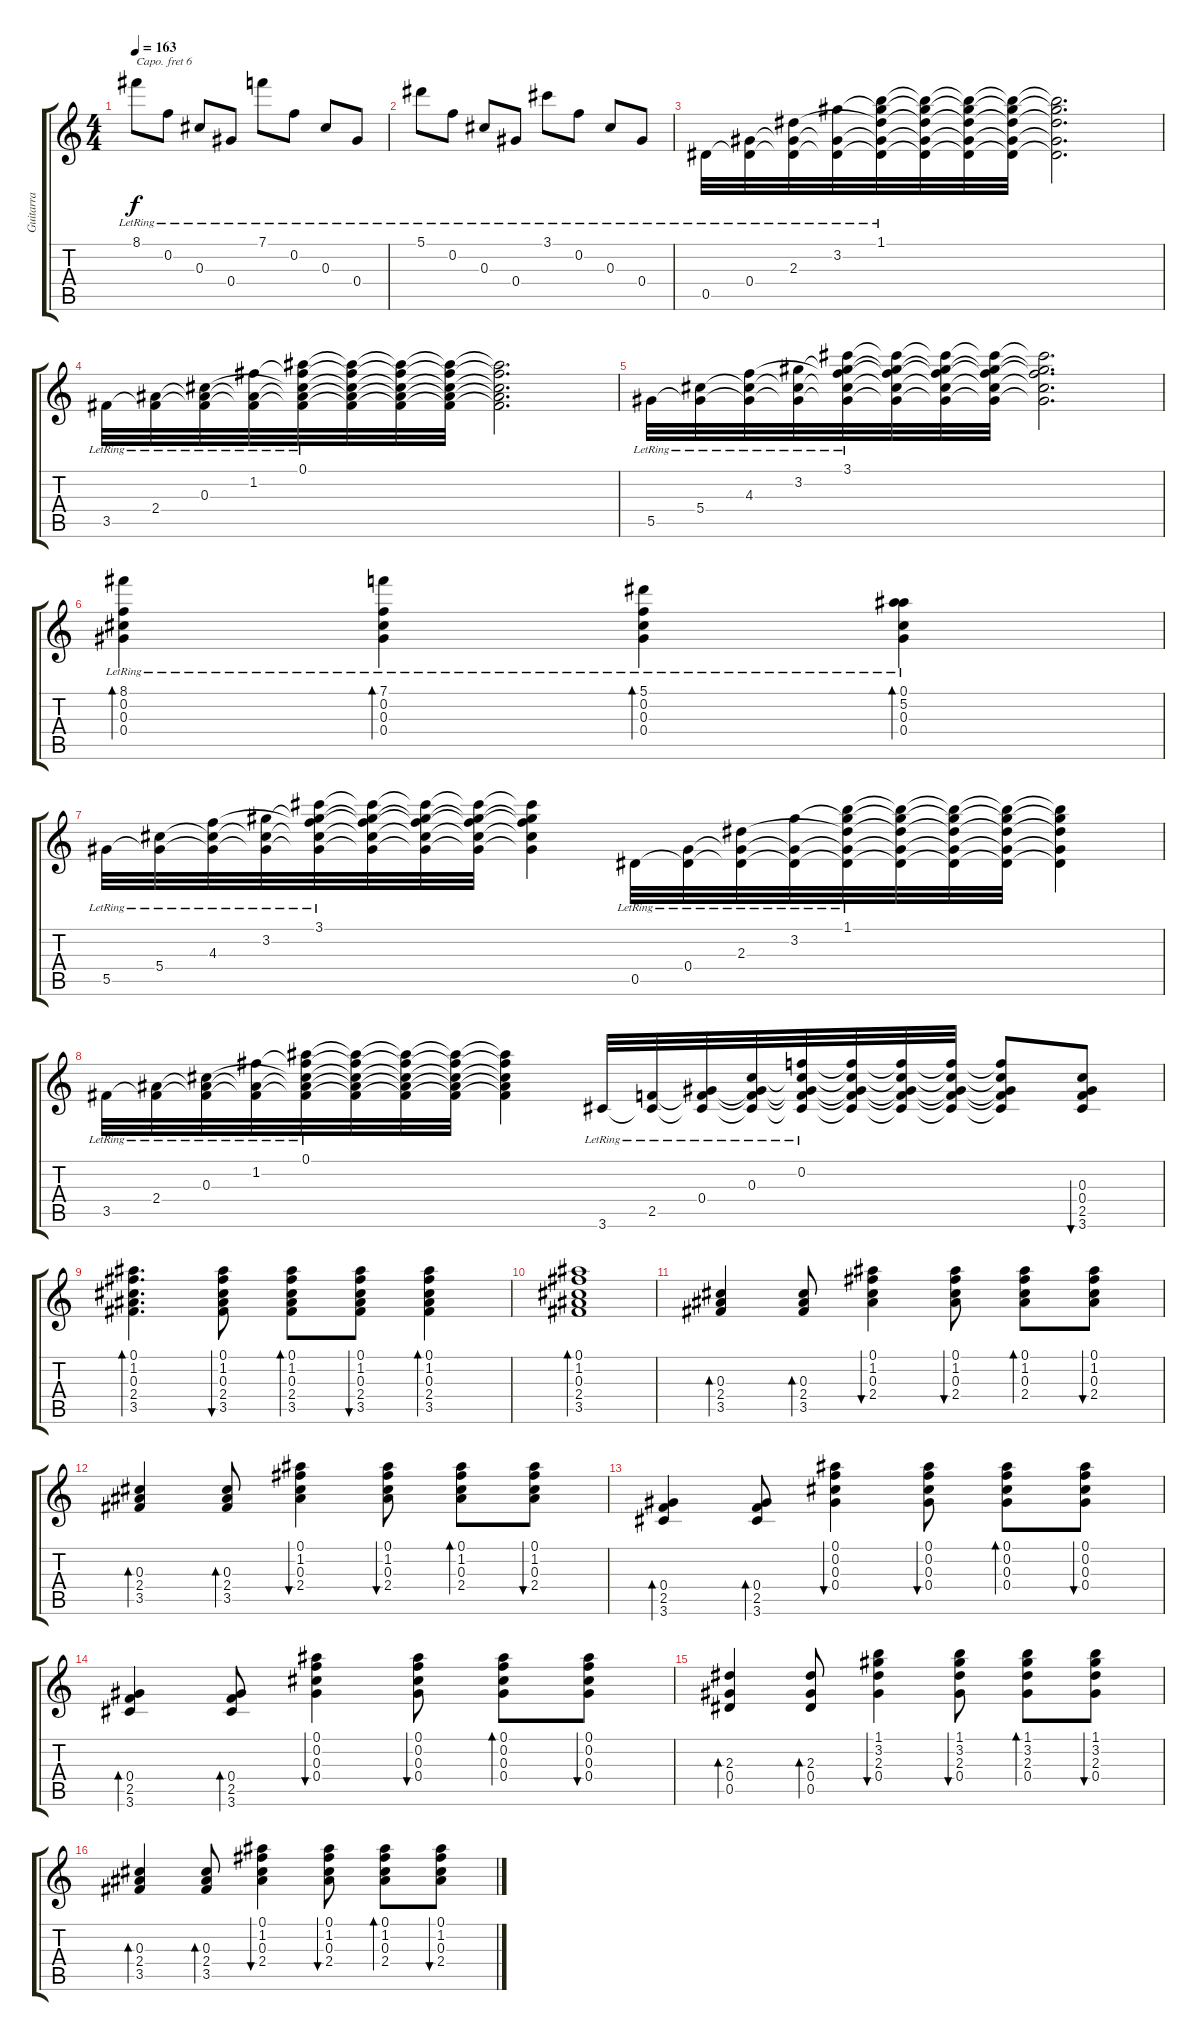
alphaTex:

\track ("Guitarra" "Guitarra") {instrument acousticguitarsteel}
\staff {score tabs}
\capo 6
\tuning (E4 B3 G3 D3 A2 E2) {hide}
\ts (4 4)
\tempo 163
\clef g2
\ks c
8.1{lr}.8{dy f} 0.2{lr}.8 0.3{lr}.8 0.4{lr}.8 7.1{lr}.8 0.2{lr}.8 0.3{lr}.8 0.4{lr}.8 |
5.1{lr}.8 0.2{lr}.8 0.3{lr}.8 0.4{lr}.8 3.1{lr}.8 0.2{lr}.8 0.3{lr}.8 0.4{lr}.8 |
0.5{lr}.32 (0.4{lr} 0.5{t}).32 (2.3{lr} 0.4{t} 0.5{t}).32 (3.2{lr} 0.4{t} 0.5{t}).32 (1.1{lr} 3.2{t} 2.3{t} 0.4{t} 0.5{t}).32 (1.1{t} 3.2{t} 2.3{t} 0.4{t} 0.5{t}).32 (1.1{t} 3.2{t} 2.3{t} 0.4{t} 0.5{t}).32 (1.1{t} 3.2{t} 2.3{t} 0.4{t} 0.5{t}).32 (1.1{t} 3.2{t} 2.3{t} 0.4{t} 0.5{t}).2{d} |
3.5{lr}.32 (2.4{lr} 3.5{t}).32 (0.3{lr} 2.4{t} 3.5{t}).32 (1.2{lr} 2.4{t} 3.5{t}).32 (0.1{lr} 1.2{t} 0.3{t} 2.4{t} 3.5{t}).32 (0.1{t} 1.2{t} 0.3{t} 2.4{t} 3.5{t}).32 (0.1{t} 1.2{t} 0.3{t} 2.4{t} 3.5{t}).32 (0.1{t} 1.2{t} 0.3{t} 2.4{t} 3.5{t}).32 (0.1{t} 1.2{t} 0.3{t} 2.4{t} 3.5{t}).2{d} |
5.5{lr}.32 (5.4{lr} 5.5{t}).32 (4.3{lr} 5.4{t} 5.5{t}).32 (3.2{lr} 5.4{t} 5.5{t}).32 (3.1{lr} 3.2{t} 4.3{t} 5.4{t} 5.5{t}).32 (3.1{t} 3.2{t} 4.3{t} 5.4{t} 5.5{t}).32 (3.1{t} 3.2{t} 4.3{t} 5.4{t} 5.5{t}).32 (3.1{t} 3.2{t} 4.3{t} 5.4{t} 5.5{t}).32 (3.1{t} 3.2{t} 4.3{t} 5.4{t} 5.5{t}).2{d} |
(8.1{lr} 0.2{lr} 0.3{lr} 0.4).4{bd 120} (7.1{lr} 0.2{lr} 0.3{lr} 0.4).4{bd 120} (5.1{lr} 0.2{lr} 0.3{lr} 0.4).4{bd 120} (0.1 5.2{lr} 0.3{lr} 0.4).4{bd 120} |
5.5{lr}.32 (5.4{lr} 5.5{t}).32 (4.3{lr} 5.4{t} 5.5{t}).32 (3.2{lr} 5.4{t} 5.5{t}).32 (3.1{lr} 3.2{t} 4.3{t} 5.4{t} 5.5{t}).32 (3.1{t} 3.2{t} 4.3{t} 5.4{t} 5.5{t}).32 (3.1{t} 3.2{t} 4.3{t} 5.4{t} 5.5{t}).32 (3.1{t} 3.2{t} 4.3{t} 5.4{t} 5.5{t}).32 (3.1{t} 3.2{t} 4.3{t} 5.4{t} 5.5{t}).4 0.5{lr}.32 (0.4{lr} 0.5{t}).32 (2.3{lr} 0.4{t} 0.5{t}).32 (3.2{lr} 0.4{t} 0.5{t}).32 (1.1{lr} 3.2{t} 2.3{t} 0.4{t} 0.5{t}).32 (1.1{t} 3.2{t} 2.3{t} 0.4{t} 0.5{t}).32 (1.1{t} 3.2{t} 2.3{t} 0.4{t} 0.5{t}).32 (1.1{t} 3.2{t} 2.3{t} 0.4{t} 0.5{t}).32 (1.1{t} 3.2{t} 2.3{t} 0.4{t} 0.5{t}).4 |
3.5{lr}.32 (2.4{lr} 3.5{t}).32 (0.3{lr} 2.4{t} 3.5{t}).32 (1.2{lr} 2.4{t} 3.5{t}).32 (0.1{lr} 1.2{t} 0.3{t} 2.4{t} 3.5{t}).32 (0.1{t} 1.2{t} 0.3{t} 2.4{t} 3.5{t}).32 (0.1{t} 1.2{t} 0.3{t} 2.4{t} 3.5{t}).32 (0.1{t} 1.2{t} 0.3{t} 2.4{t} 3.5{t}).32 (0.1{t} 1.2{t} 0.3{t} 2.4{t} 3.5{t}).4 3.6{lr}.32 (2.5{lr} 3.6{t}).32 (0.4{lr} 2.5{t} 3.6{t}).32 (0.3{lr} 0.4{t} 2.5{t} 3.6{t}).32 (0.2{lr} 0.3{t} 0.4{t} 2.5{t} 3.6{t}).32 (0.2{t} 0.3{t} 0.4{t} 2.5{t} 3.6{t}).32 (0.2{t} 0.3{t} 0.4{t} 2.5{t} 3.6{t}).32 (0.2{t} 0.3{t} 0.4{t} 2.5{t} 3.6{t}).32 (0.2{t} 0.3{t} 0.4{t} 2.5{t} 3.6{t}).8 (0.3 0.4 2.5 3.6).8{bu 30} |
(0.1 1.2 0.3 2.4 3.5).4{d bd 30} (0.1 1.2 0.3 2.4 3.5).8{bu 30} (0.1 1.2 0.3 2.4 3.5).8{bd 30} (0.1 1.2 0.3 2.4 3.5).8{bu 30} (0.1 1.2 0.3 2.4 3.5).4{bd 30} |
(0.1 1.2 0.3 2.4 3.5).1{bd 30} |
(0.3 2.4 3.5).4{bd 30} (0.3 2.4 3.5).8{bd 30} (0.1 1.2 0.3 2.4).4{bu 30} (0.1 1.2 0.3 2.4).8{bu 30} (0.1 1.2 0.3 2.4).8{bd 30} (0.1 1.2 0.3 2.4).8{bu 30} |
(0.3 2.4 3.5).4{bd 30} (0.3 2.4 3.5).8{bd 30} (0.1 1.2 0.3 2.4).4{bu 30} (0.1 1.2 0.3 2.4).8{bu 30} (0.1 1.2 0.3 2.4).8{bd 30} (0.1 1.2 0.3 2.4).8{bu 30} |
(0.4 2.5 3.6).4{bd 30} (0.4 2.5 3.6).8{bd 30} (0.1 0.2 0.3 0.4).4{bu 30} (0.1 0.2 0.3 0.4).8{bu 30} (0.1 0.2 0.3 0.4).8{bd 30} (0.1 0.2 0.3 0.4).8{bu 30} |
(0.4 2.5 3.6).4{bd 30} (0.4 2.5 3.6).8{bd 30} (0.1 0.2 0.3 0.4).4{bu 30} (0.1 0.2 0.3 0.4).8{bu 30} (0.1 0.2 0.3 0.4).8{bd 30} (0.1 0.2 0.3 0.4).8{bu 30} |
(2.3 0.4 0.5).4{bd 30} (2.3 0.4 0.5).8{bd 30} (1.1 3.2 2.3 0.4).4{bu 30} (1.1 3.2 2.3 0.4).8{bu 30} (1.1 3.2 2.3 0.4).8{bd 30} (1.1 3.2 2.3 0.4).8{bu 30} |
(0.3 2.4 3.5).4{bd 30} (0.3 2.4 3.5).8{bd 30} (0.1 1.2 0.3 2.4).4{bu 30} (0.1 1.2 0.3 2.4).8{bu 30} (0.1 1.2 0.3 2.4).8{bd 30} (0.1 1.2 0.3 2.4).8{bu 30}
